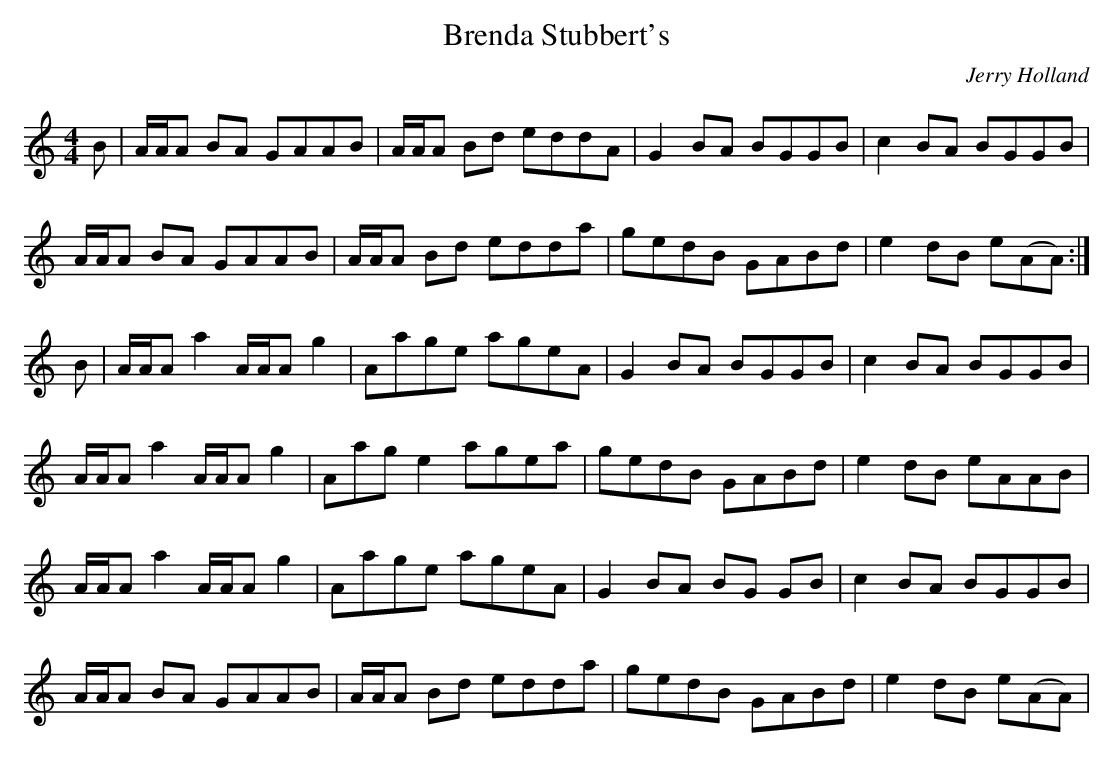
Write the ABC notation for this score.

X:1
T:Brenda Stubbert's
C:Jerry Holland
M:4/4
L:1/4
K:C
B/2| A/4A/4A/2   B/2A/2  G/2A/2A/2B/2|  A/4A/4A/2  B/2d/2   e/2d/2d/2A/2
|  G  B/2A/2  B/2G/2G/2B/2| c  B/2A/2  B/2G/2G/2B/2| !
A/4A/4A/2  B/2A/2    G/2A/2A/2/B/2|  A/4A/4A/2  B/2d/2  e/2d/2d/2a/2 |
g/2e/2d/2/B/2  G/2A/2B/2d/2|  e  d/2B/2  e/2(A/2A/2):| !
B/2| A/4A/4A/2  a  A/4A/4A/2  g|  A/2a/2/g/2e/2  a/g/e/A/2|  G  B/2A/2
B/2G/2G/2/B/2|  c  B/2A/2  B/2G/2G/2B/2|!
A/4A/4A/2 a  A/4A/4A/2  g|  A/2a/2/g/2e/3 a/2/g/2/e/2/a/2| g/2e/2d/2B/
2  G/2A/2B/2d/2|  e  d/2B/2 e/2A/2A/2B/2| !
A/4A/4A/2 a  A/4A/4A/2 g |  A/2a/2g/2e/2  a/2g/2e/2A/2| G B/2A/2 B/2G/2
G/2B/2| c  B/2A/2 B/2G/2G/2B/2 |!
A/4A/4A/2  B/2A/2 G/2A/2A/2B/2|  A/4A/4A/2 B/2d/2 e/2d/2d/2a/2|  g/2e/2d/2B/2  G/2A/2B/2d/2| e  d/2B/2 e/2(A/2A/2)|
